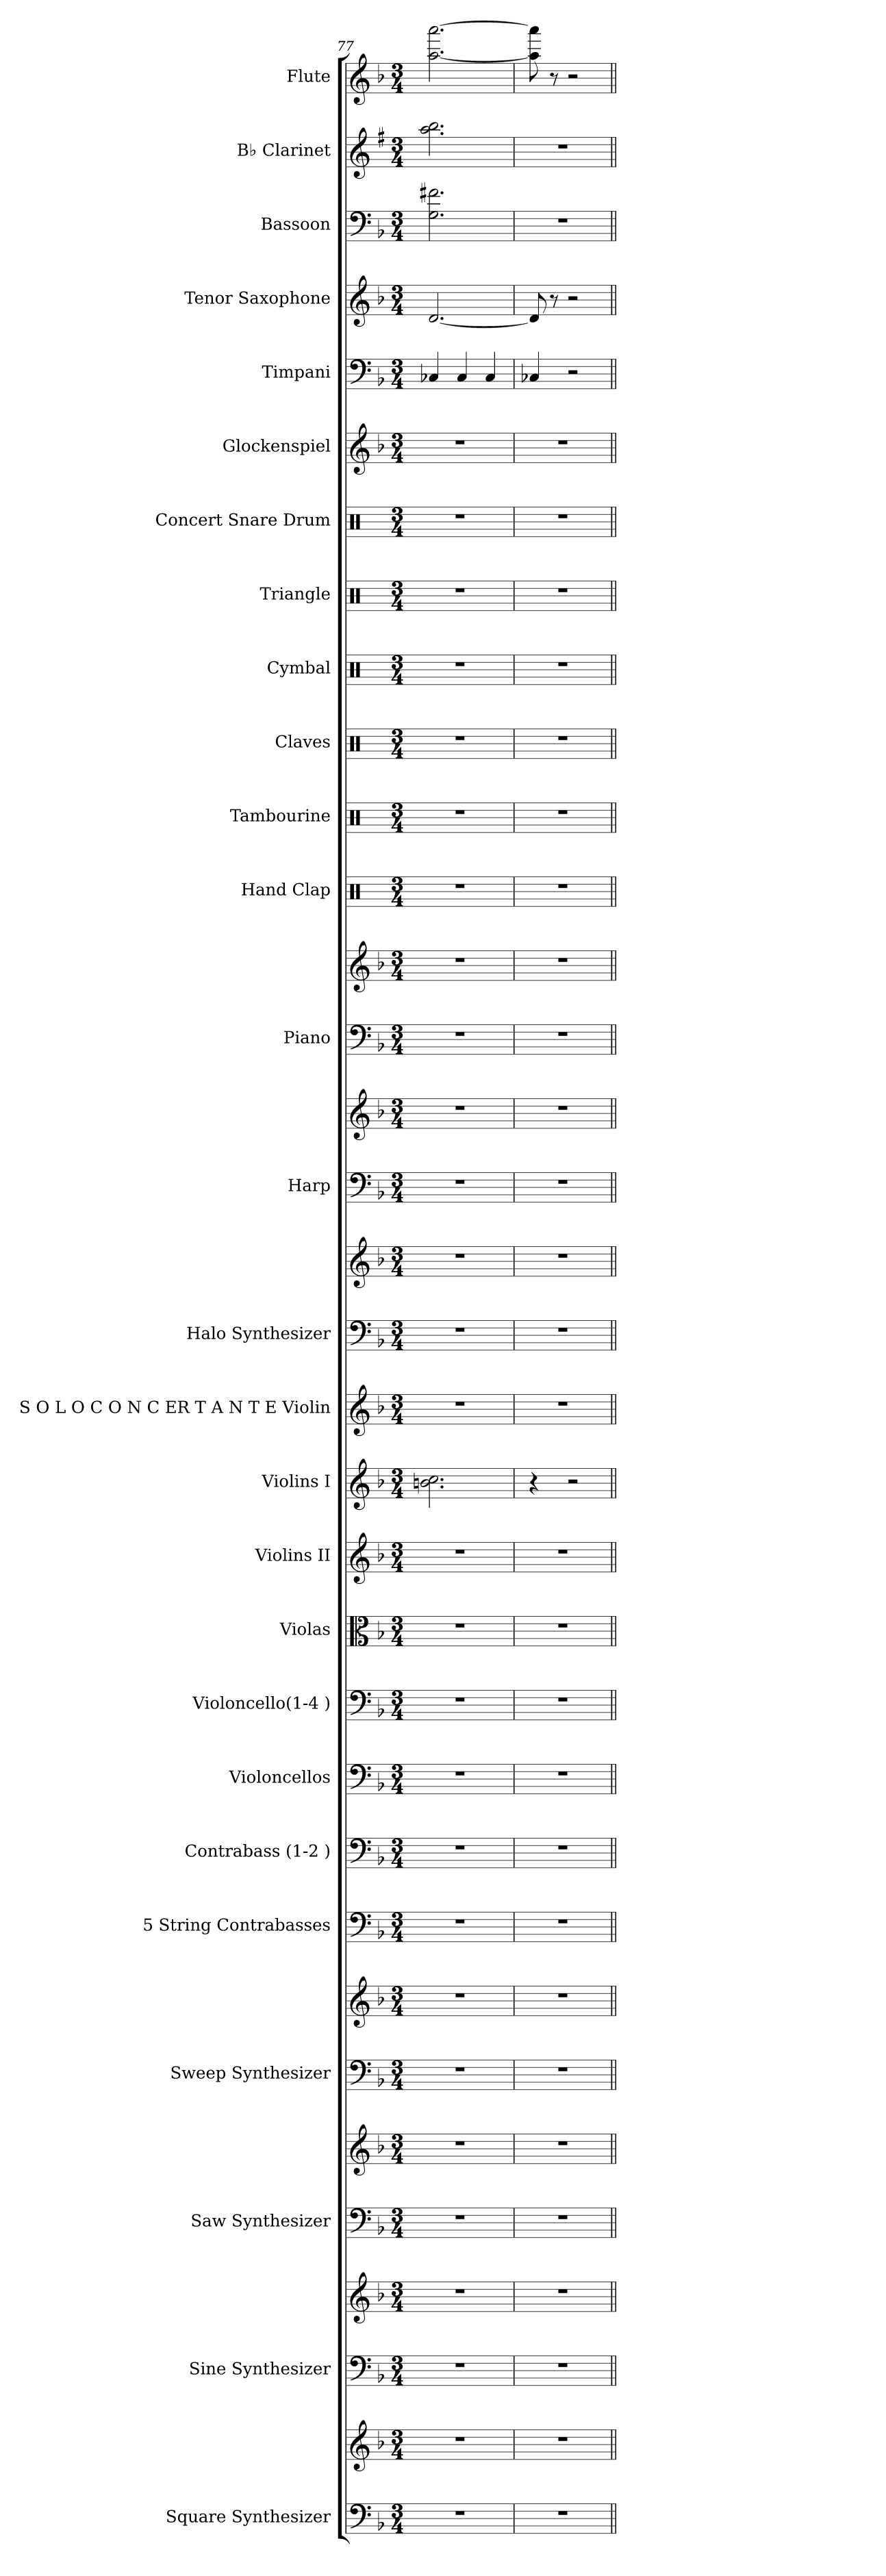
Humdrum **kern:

**kern	**kern	**kern	**kern	**kern	**kern	**kern	**kern	**kern	**kern	**kern	**kern	**kern	**kern	**kern	**kern	**kern	**kern	**kern	**kern	**kern	**kern	**kern	**kern	**kern	**kern	**kern	**kern	**kern	**kern	**kern	**kern	**kern	**kern
*part27	*part27	*part26	*part26	*part25	*part25	*part24	*part24	*part23	*part22	*part21	*part20	*part19	*part18	*part17	*part16	*part15	*part15	*part14	*part14	*part13	*part13	*part12	*part11	*part10	*part9	*part8	*part7	*part6	*part5	*part4	*part3	*part2	*part1
*staff34	*staff33	*staff32	*staff31	*staff30	*staff29	*staff28	*staff27	*staff26	*staff25	*staff24	*staff23	*staff22	*staff21	*staff20	*staff19	*staff18	*staff17	*staff16	*staff15	*staff14	*staff13	*staff12	*staff11	*staff10	*staff9	*staff8	*staff7	*staff6	*staff5	*staff4	*staff3	*staff2	*staff1
*I"Square Synthesizer	*	*I"Sine Synthesizer	*	*I"Saw Synthesizer	*	*I"Sweep Synthesizer	*	*I"5 String  Contrabasses	*I"Contrabass  (1-2 )	*I"Violoncellos	*I"Violoncello(1-4 )	*I"Violas	*I"Violins  II	*I"Violins  I	*I"S  O  L  O   C O N C ER T A N T E  Violin	*I"Halo Synthesizer	*	*I"Harp	*	*I"Piano	*	*I"Hand Clap	*I"Tambourine	*I"Claves	*I"Cymbal	*I"Triangle	*I"Concert Snare Drum	*I"Glockenspiel	*I"Timpani	*I"Tenor Saxophone	*I"Bassoon	*I"B♭ Clarinet	*I"Flute
*I'Synth.	*	*I'Synth.	*	*I'Synth.	*	*I'Synth.	*	*I'5  Str   Cbs.	*I'Cb.  (1-2 )	*I'Vcs.	*I'Vc.  (1-4 )	*I'Vlas.	*I'Vlns.  II	*I'Vlns.I	*I'S   O  L   O    Vln.	*I'Synth.	*	*I'Hrp.	*	*I'Pno.	*	*I'Hd. Clp.	*I'Tamb.	*I'Clv.	*I'Cym.	*I'Trgl.	*I'Con. Sn.	*I'Glock.	*I'Timp.	*I'T. Sax.	*I'Bsn.	*I'B♭ Cl.	*I'Fl.
*clefF4	*clefG2	*clefF4	*clefG2	*clefF4	*clefG2	*clefF4	*clefG2	*clefF4	*clefF4	*clefF4	*clefF4	*clefC3	*clefG2	*clefG2	*clefG2	*clefF4	*clefG2	*clefF4	*clefG2	*clefF4	*clefG2	*clefX	*clefX	*clefX	*clefX	*clefX	*clefX	*clefG2	*clefF4	*clefG2	*clefF4	*clefG2	*clefG2
*	*	*	*	*	*	*	*	*ITrd7c12	*ITrd7c12	*	*	*	*	*	*	*	*	*	*	*	*	*	*	*	*	*	*	*ITrd-14c-24	*	*ITrd8c14	*	*ITrd1c2	*
*k[b-]	*k[b-]	*k[b-]	*k[b-]	*k[b-]	*k[b-]	*k[b-]	*k[b-]	*k[b-]	*k[b-]	*k[b-]	*k[b-]	*k[b-]	*k[b-]	*k[b-]	*k[b-]	*k[b-]	*k[b-]	*k[b-]	*k[b-]	*k[b-]	*k[b-]	*k[]	*k[]	*k[]	*k[]	*k[]	*k[]	*k[b-]	*k[b-]	*k[b-]	*k[b-]	*k[b-]	*k[b-]
*M3/4	*M3/4	*M3/4	*M3/4	*M3/4	*M3/4	*M3/4	*M3/4	*M3/4	*M3/4	*M3/4	*M3/4	*M3/4	*M3/4	*M3/4	*M3/4	*M3/4	*M3/4	*M3/4	*M3/4	*M3/4	*M3/4	*M3/4	*M3/4	*M3/4	*M3/4	*M3/4	*M3/4	*M3/4	*M3/4	*M3/4	*M3/4	*M3/4	*M3/4
=77	=77	=77	=77	=77	=77	=77	=77	=77	=77	=77	=77	=77	=77	=77	=77	=77	=77	=77	=77	=77	=77	=77	=77	=77	=77	=77	=77	=77	=77	=77	=77	=77	=77
2.r	2.r	2.r	2.r	2.r	2.r	2.r	2.r	2.r	2.r	2.r	2.r	2.r	2.r	2.bn\ 2.cc\	2.r	2.r	2.r	2.r	2.r	2.r	2.r	2.r	2.r	2.r	2.r	2.r	2.r	2.r	4C-X/	[2.D/	2.G\ 2.f#X\	2.gg\ 2.aa\	[2.aa\ [2.aaa\
.	.	.	.	.	.	.	.	.	.	.	.	.	.	.	.	.	.	.	.	.	.	.	.	.	.	.	.	.	4C-/	.	.	.	.
.	.	.	.	.	.	.	.	.	.	.	.	.	.	.	.	.	.	.	.	.	.	.	.	.	.	.	.	.	4C-/	.	.	.	.
!!LO:PB:g=z
=78	=78	=78	=78	=78	=78	=78	=78	=78	=78	=78	=78	=78	=78	=78	=78	=78	=78	=78	=78	=78	=78	=78	=78	=78	=78	=78	=78	=78	=78	=78	=78	=78	=78
2.r	2.r	2.r	2.r	2.r	2.r	2.r	2.r	2.r	2.r	2.r	2.r	2.r	2.r	4r	2.r	2.r	2.r	2.r	2.r	2.r	2.r	2.r	2.r	2.r	2.r	2.r	2.r	2.r	4C-X/	8D/]	2.r	2.r	8aa\] 8aaa\]
.	.	.	.	.	.	.	.	.	.	.	.	.	.	.	.	.	.	.	.	.	.	.	.	.	.	.	.	.	.	8r	.	.	8r
.	.	.	.	.	.	.	.	.	.	.	.	.	.	2r	.	.	.	.	.	.	.	.	.	.	.	.	.	.	2r	2r	.	.	2r
=||	=||	=||	=||	=||	=||	=||	=||	=||	=||	=||	=||	=||	=||	=||	=||	=||	=||	=||	=||	=||	=||	=||	=||	=||	=||	=||	=||	=||	=||	=||	=||	=||	=||
*-	*-	*-	*-	*-	*-	*-	*-	*-	*-	*-	*-	*-	*-	*-	*-	*-	*-	*-	*-	*-	*-	*-	*-	*-	*-	*-	*-	*-	*-	*-	*-	*-	*-
